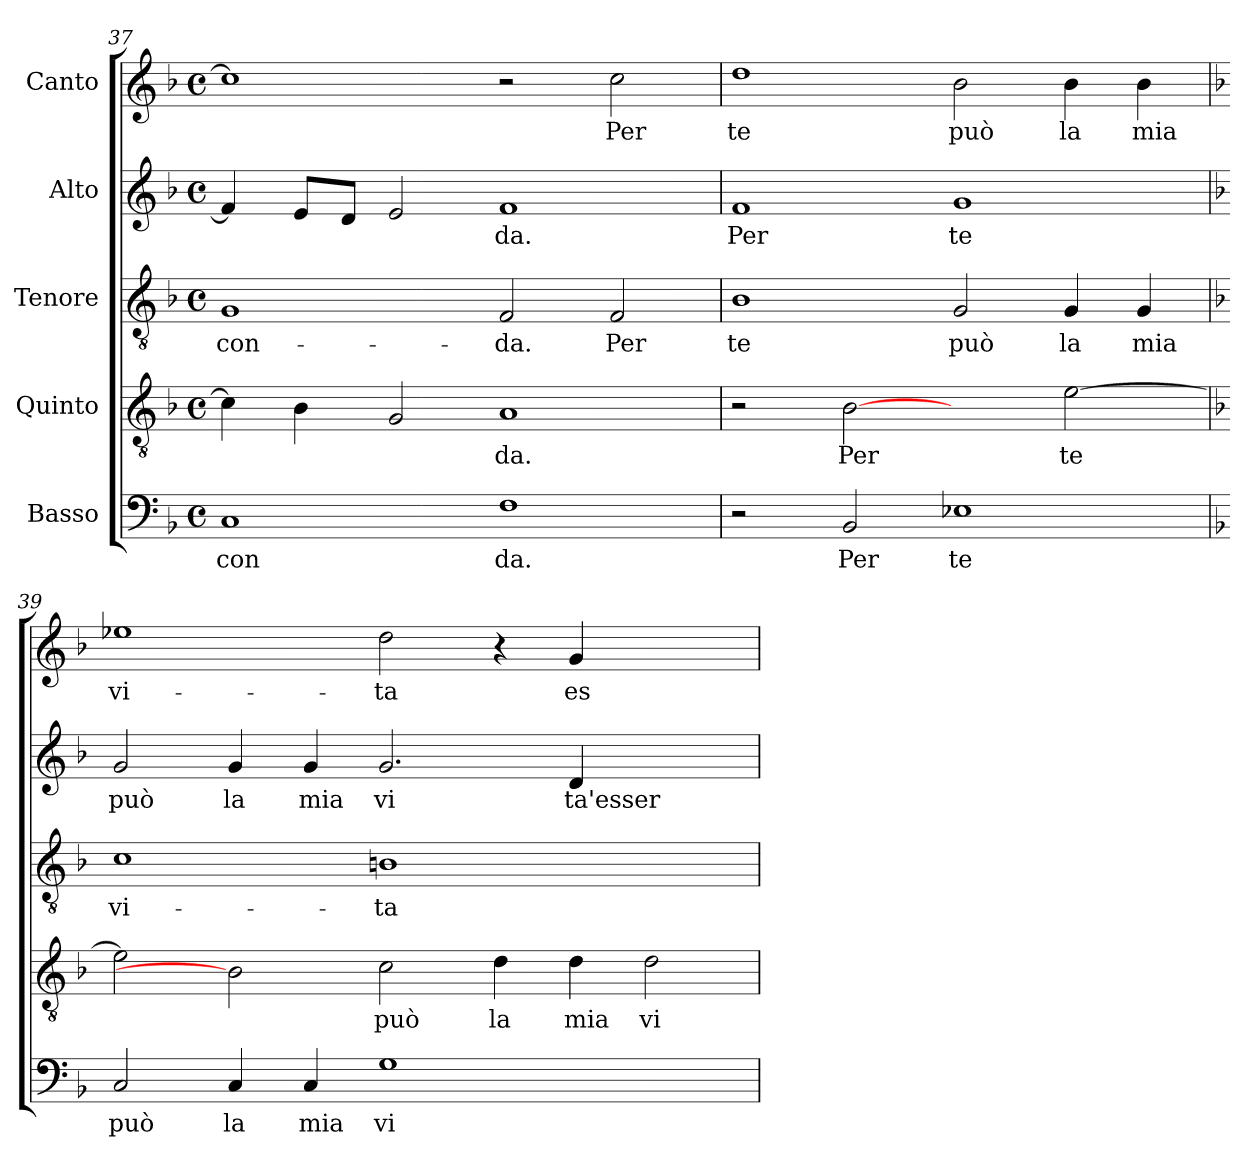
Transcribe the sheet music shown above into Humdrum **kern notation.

**kern	**text	**kern	**text	**kern	**text	**kern	**text	**kern	**text
*part5	*part5	*part4	*part4	*part3	*part3	*part2	*part2	*part1	*part1
*staff5	*staff5	*staff4	*staff4	*staff3	*staff3	*staff2	*staff2	*staff1	*staff1
*I"Basso	*	*I"Quinto	*	*I"Tenore	*	*I"Alto	*	*I"Canto	*
*clefF4	*	*clefGv2	*	*clefGv2	*	*clefG2	*	*clefG2	*
*k[b-]	*	*k[b-]	*	*k[b-]	*	*k[b-]	*	*k[b-]	*
*F:	*	*F:	*	*F:	*	*F:	*	*F:	*
*M4/4	*	*M4/4	*	*M4/4	*	*M4/4	*	*M4/4	*
*met(c)	*	*met(c)	*	*met(c)	*	*met(c)	*	*met(c)	*
=37	=37	=37	=37	=37	=37	=37	=37	=37	=37
!	!LO:LY:b:cj	!	!	!	!LO:LY:b:cj	!	!	!	!
1C	con	4c\]	.	1G	-con-	4f/]	.	1cc]	.
.	.	4B-\	.	.	.	8e/L	.	.	.
.	.	.	.	.	.	8d/J	.	.	.
.	.	2G/	.	.	.	2e/	.	.	.
!	!LO:LY:b:cj	!	!LO:LY:b:cj	!	!LO:LY:b:cj	!	!LO:LY:b:cj	!	!
1F	da.	1A	da.	2F/	-da.	1f	da.	2r	.
!	!	!	!	!	!LO:LY:b:cj	!	!	!	!LO:LY:b:cj
.	.	.	.	2F/	Per	.	.	2cc\	Per
!!LO:LB:g=z
=38	=38	=38	=38	=38	=38	=38	=38	=38	=38
!	!	!	!	!	!LO:LY:b:cj	!	!LO:LY:b:cj	!	!LO:LY:b:cj
2r	.	2r	.	1B-	te	1f	Per	1dd	te
!	!LO:LY:b:cj	!	!LO:LY:b:cj	!	!	!	!	!	!
2BB-/	Per	[2B-	Per	.	.	.	.	.	.
!	!LO:LY:b:cj	!	!	!	!LO:LY:b:cj	!	!LO:LY:b:cj	!	!LO:LY:b:cj
1E-X	te	2ryy	.	2G/	può	1g	te	2b-\	può
!	!	!	!LO:LY:b:cj	!	!LO:LY:b:cj	!	!	!	!LO:LY:b:cj
.	.	[>2e\	te	4G/	la	.	.	4b-\	la
!	!	!	!	!	!LO:LY:b:cj	!	!	!	!LO:LY:b:cj
.	.	.	.	4G/	mia	.	.	4b-\	mia
=39	=39	=39	=39	=39	=39	=39	=39	=39	=39
*	*	*k[b-]	*	*	*	*	*	*	*
*	*	*F:	*	*	*	*	*	*	*
!	!LO:LY:b:cj	!	!	!	!LO:LY:b:cj	!	!LO:LY:b:cj	!	!LO:LY:b:cj
2C/	può	2e\]	.	1c	vi-	2g/	può	1ee-	vi-
!	!LO:LY:b:cj	!	!	!	!	!	!LO:LY:b:cj	!	!
4C/	la	2B-]	.	.	.	4g/	la	.	.
!	!LO:LY:b:cj	!	!	!	!	!	!LO:LY:b:cj	!	!
4C/	mia	.	.	.	.	4g/	mia	.	.
!	!LO:LY:b:cj	!	!LO:LY:b:cj	!	!LO:LY:b:cj	!	!LO:LY:b:cj	!	!LO:LY:b:cj
1G	vi-	2c\	può	1Bn	-ta	2.g/	vi	2dd\	-ta
!	!	!	!LO:LY:b:cj	!	!	!	!	!	!
.	.	4d\	la	.	.	.	.	4r	.
!	!	!	!LO:LY:b:cj	!	!	!	!LO:LY:b:cj	!	!LO:LY:b:cj
.	.	4d\	mia	.	.	4d/	ta'esser	4g/	es-
!	!	!	!LO:LY:b:cj	!	!	!	!	!	!
2ryy	.	2d\	vi	2ryy	.	2ryy	.	2ryy	.
=	=	=	=	=	=	=	=	=	=
*-	*-	*-	*-	*-	*-	*-	*-	*-	*-
